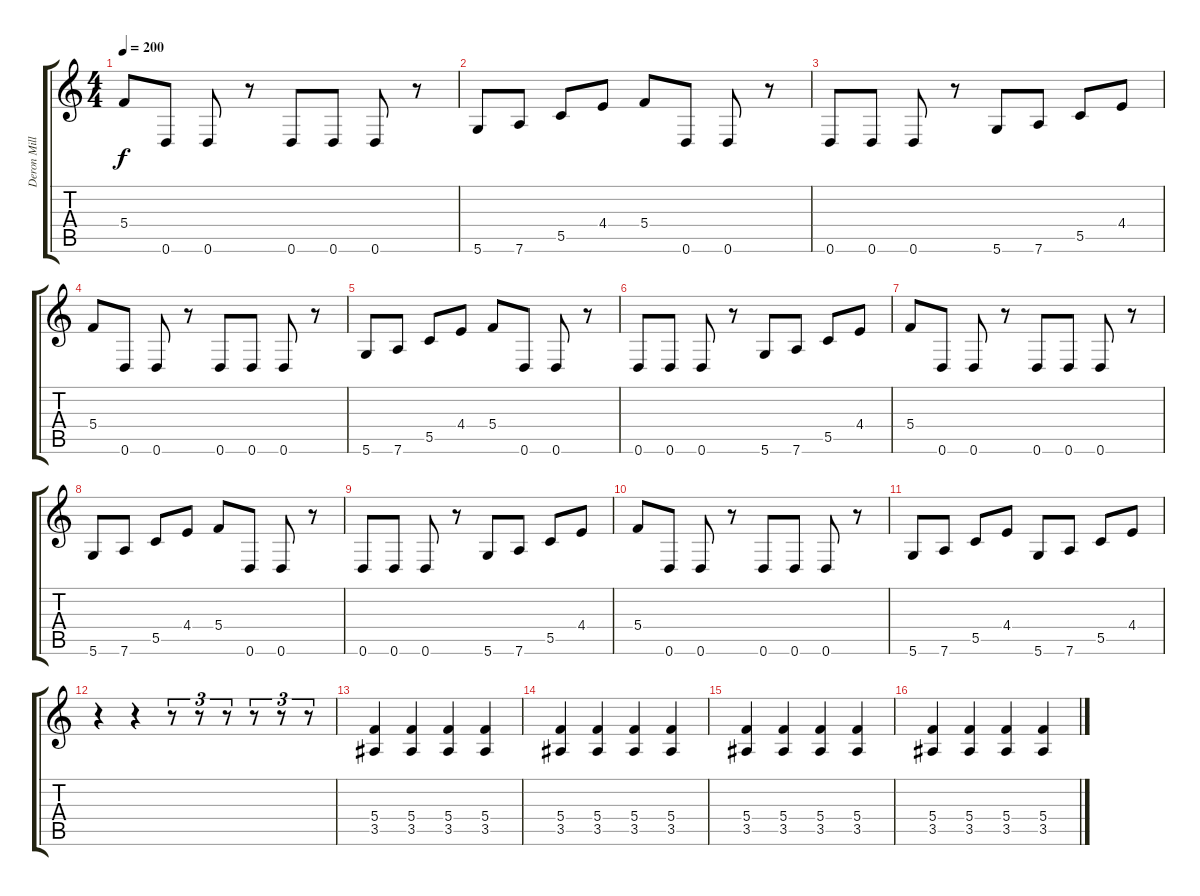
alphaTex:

\track ("Deron Miller" "Deron Mill") {instrument distortionguitar}
\staff {score tabs}
\tuning (D4 A3 F3 C3 G2 D2) {hide}
\ts (4 4)
\tempo 200
\clef g2
\ks c
5.4.8{dy f} 0.6.8 0.6.8 r.8 0.6.8 0.6.8 0.6.8 r.8 |
5.6.8 7.6.8 5.5.8 4.4.8 5.4.8 0.6.8 0.6.8 r.8 |
0.6.8 0.6.8 0.6.8 r.8 5.6.8 7.6.8 5.5.8 4.4.8 |
5.4.8 0.6.8 0.6.8 r.8 0.6.8 0.6.8 0.6.8 r.8 |
5.6.8 7.6.8 5.5.8 4.4.8 5.4.8 0.6.8 0.6.8 r.8 |
0.6.8 0.6.8 0.6.8 r.8 5.6.8 7.6.8 5.5.8 4.4.8 |
5.4.8 0.6.8 0.6.8 r.8 0.6.8 0.6.8 0.6.8 r.8 |
5.6.8 7.6.8 5.5.8 4.4.8 5.4.8 0.6.8 0.6.8 r.8 |
0.6.8 0.6.8 0.6.8 r.8 5.6.8 7.6.8 5.5.8 4.4.8 |
5.4.8 0.6.8 0.6.8 r.8 0.6.8 0.6.8 0.6.8 r.8 |
5.6.8 7.6.8 5.5.8 4.4.8 5.6.8 7.6.8 5.5.8 4.4.8 |
r.4 r.4 r.8{tu (3 2)} r.8{tu (3 2)} r.8{tu (3 2)} r.8{tu (3 2)} r.8{tu (3 2)} r.8{tu (3 2)} |
(5.4 3.5).4 (5.4 3.5).4 (5.4 3.5).4 (5.4 3.5).4 |
(5.4 3.5).4 (5.4 3.5).4 (5.4 3.5).4 (5.4 3.5).4 |
(5.4 3.5).4 (5.4 3.5).4 (5.4 3.5).4 (5.4 3.5).4 |
(5.4 3.5).4 (5.4 3.5).4 (5.4 3.5).4 (5.4 3.5).4
